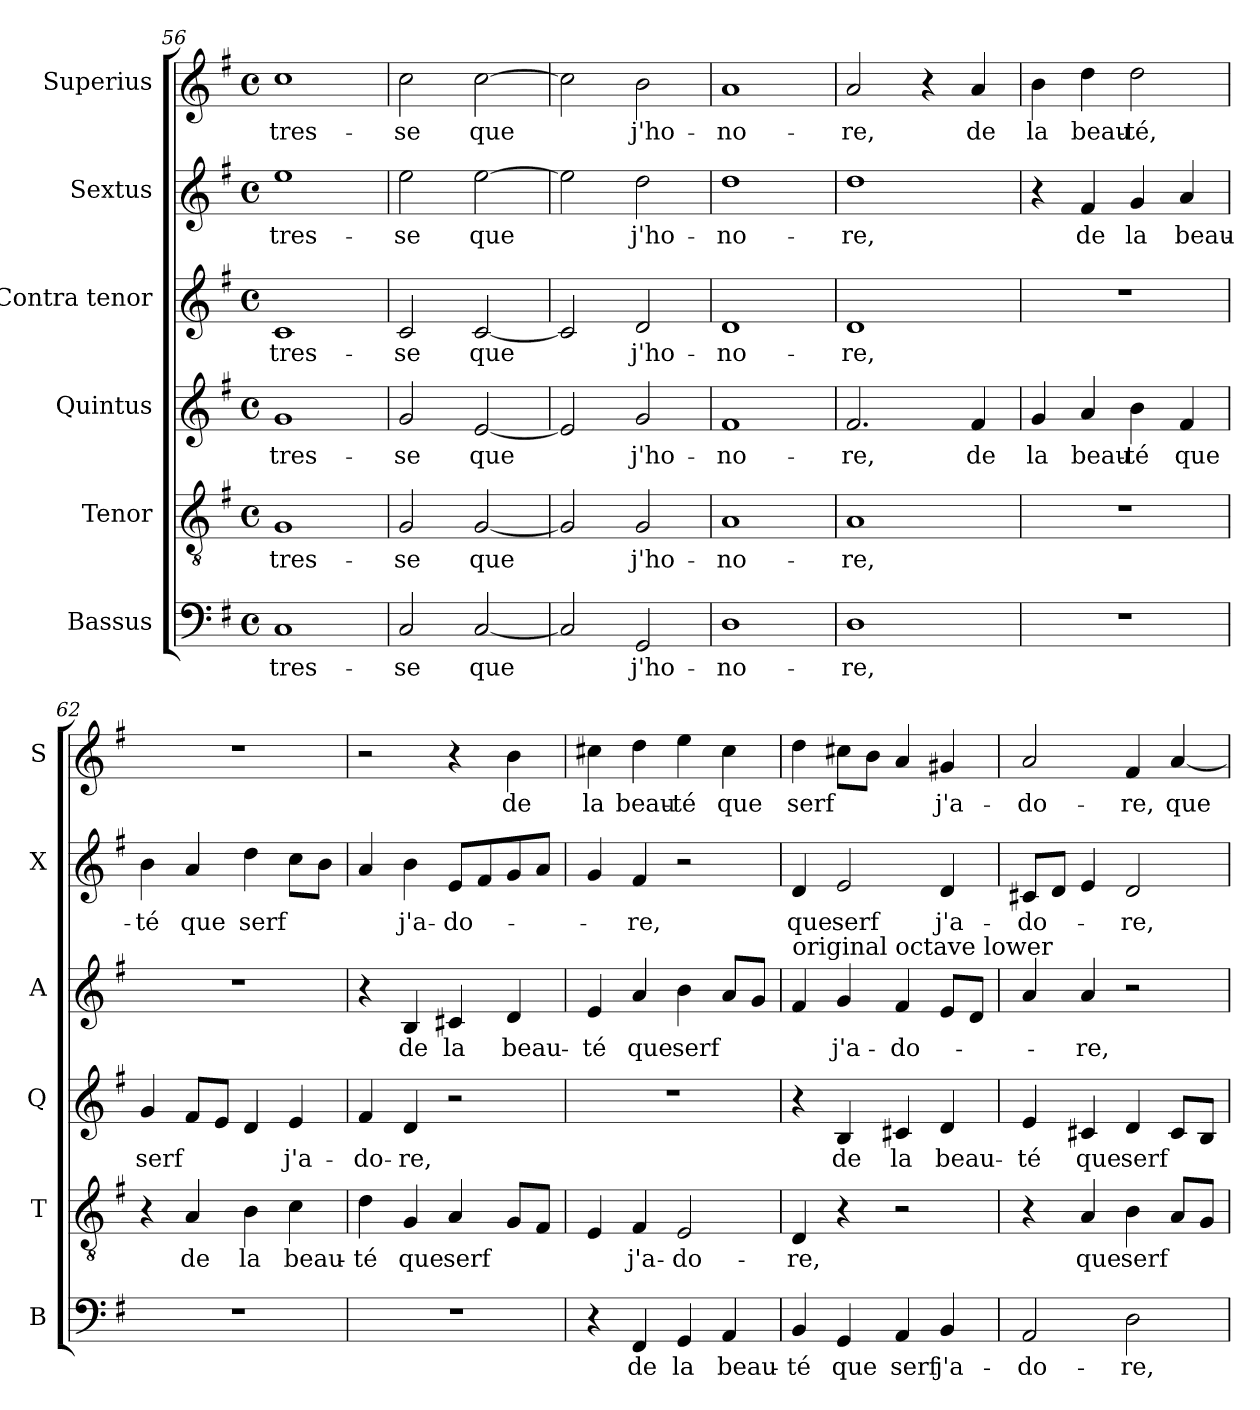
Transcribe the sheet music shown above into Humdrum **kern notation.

**kern	**text	**kern	**text	**kern	**text	**kern	**text	**kern	**text	**kern	**text
*part6	*part6	*part5	*part5	*part4	*part4	*part3	*part3	*part2	*part2	*part1	*part1
*staff6	*staff6	*staff5	*staff5	*staff4	*staff4	*staff3	*staff3	*staff2	*staff2	*staff1	*staff1
*I"Bassus	*	*I"Tenor	*	*I"Quintus	*	*I"Contra tenor	*	*I"Sextus	*	*I"Superius	*
*I'B	*	*I'T	*	*I'Q	*	*I'A	*	*I'X	*	*I'S	*
*clefF4	*	*clefGv2	*	*clefG2	*	*clefG2	*	*clefG2	*	*clefG2	*
*k[f#]	*	*k[f#]	*	*k[f#]	*	*k[f#]	*	*k[f#]	*	*k[f#]	*
*G:	*	*G:	*	*G:	*	*G:	*	*G:	*	*G:	*
*M4/4	*	*M4/4	*	*M4/4	*	*M4/4	*	*M4/4	*	*M4/4	*
*met(c)	*	*met(c)	*	*met(c)	*	*met(c)	*	*met(c)	*	*met(c)	*
=56	=56	=56	=56	=56	=56	=56	=56	=56	=56	=56	=56
!	!LO:LY:b	!	!LO:LY:b	!	!LO:LY:b	!	!LO:LY:b	!	!LO:LY:b	!	!LO:LY:b
1C	-tres-	1G	-tres-	1g	-tres-	1c	-tres-	1ee	-tres-	1cc	-tres-
=57	=57	=57	=57	=57	=57	=57	=57	=57	=57	=57	=57
!	!LO:LY:b	!	!LO:LY:b	!	!LO:LY:b	!	!LO:LY:b	!	!LO:LY:b	!	!LO:LY:b
2C/	-se	2G/	-se	2g/	-se	2c/	-se	2ee\	-se	2cc\	-se
!	!LO:LY:b	!	!LO:LY:b	!	!LO:LY:b	!	!LO:LY:b	!	!LO:LY:b	!	!LO:LY:b
[2C/	que	[2G/	que	[2e/	que	[2c/	que	[2ee\	que	[2cc\	que
=58	=58	=58	=58	=58	=58	=58	=58	=58	=58	=58	=58
2C/]	.	2G/]	.	2e/]	.	2c/]	.	2ee\]	.	2cc\]	.
!	!LO:LY:b	!	!LO:LY:b	!	!LO:LY:b	!	!LO:LY:b	!	!LO:LY:b	!	!LO:LY:b
2GG/	j'ho-	2G/	j'ho-	2g/	j'ho-	2d/	j'ho-	2dd\	j'ho-	2b\	j'ho-
=59	=59	=59	=59	=59	=59	=59	=59	=59	=59	=59	=59
!	!LO:LY:b	!	!LO:LY:b	!	!LO:LY:b	!	!LO:LY:b	!	!LO:LY:b	!	!LO:LY:b
1D	-no-	1A	-no-	1f#	-no-	1d	-no-	1dd	-no-	1a	-no-
!!LO:PB:g=z
=60	=60	=60	=60	=60	=60	=60	=60	=60	=60	=60	=60
!	!LO:LY:b	!	!LO:LY:b	!	!LO:LY:b	!	!LO:LY:b	!	!LO:LY:b	!	!LO:LY:b
1D	-re,	1A	-re,	2.f#/	-re,	1d	-re,	1dd	-re,	2a/	-re,
.	.	.	.	.	.	.	.	.	.	4r	.
!	!	!	!	!	!LO:LY:b	!	!	!	!	!	!LO:LY:b
.	.	.	.	4f#/	de	.	.	.	.	4a/	de
=61	=61	=61	=61	=61	=61	=61	=61	=61	=61	=61	=61
!	!	!	!	!	!LO:LY:b	!	!	!	!	!	!LO:LY:b
1r	.	1r	.	4g/	la	1r	.	4r	.	4b\	la
!	!	!	!	!	!LO:LY:b	!	!	!	!LO:LY:b	!	!LO:LY:b
.	.	.	.	4a/	beau-	.	.	4f#/	de	4dd\	beau-
!	!	!	!	!	!LO:LY:b	!	!	!	!LO:LY:b	!	!LO:LY:b
.	.	.	.	4b\	-té	.	.	4g/	la	2dd\	-té,
!	!	!	!	!	!LO:LY:b	!	!	!	!LO:LY:b	!	!
.	.	.	.	4f#/	que	.	.	4a/	beau-	.	.
=62	=62	=62	=62	=62	=62	=62	=62	=62	=62	=62	=62
!	!	!	!	!	!LO:LY:b	!	!	!	!LO:LY:b	!	!
1r	.	4r	.	4g/	serf	1r	.	4b\	-té	1r	.
!	!	!	!LO:LY:b	!	!	!	!	!	!LO:LY:b	!	!
.	.	4A/	de	8f#/L	.	.	.	4a/	que	.	.
.	.	.	.	8e/J	.	.	.	.	.	.	.
!	!	!	!LO:LY:b	!	!	!	!	!	!LO:LY:b	!	!
.	.	4B\	la	4d/	.	.	.	4dd\	serf	.	.
!	!	!	!LO:LY:b	!	!LO:LY:b	!	!	!	!	!	!
.	.	4c\	beau-	4e/	j'a-	.	.	8cc\L	.	.	.
.	.	.	.	.	.	.	.	8b\J	.	.	.
=63	=63	=63	=63	=63	=63	=63	=63	=63	=63	=63	=63
!	!	!	!LO:LY:b	!	!LO:LY:b	!	!	!	!	!	!
1r	.	4d\	-té	4f#/	-do-	4r	.	4a/	.	2r	.
!	!	!	!LO:LY:b	!	!LO:LY:b	!	!LO:LY:b	!	!LO:LY:b	!	!
.	.	4G/	que	4d/	-re,	4B/	de	4b\	j'a-	.	.
!	!	!	!LO:LY:b	!	!	!	!LO:LY:b	!	!LO:LY:b	!	!
.	.	4A/	serf	2r	.	4c#X/	la	8e/L	-do-	4r	.
.	.	.	.	.	.	.	.	8f#/	.	.	.
!	!	!	!	!	!	!	!LO:LY:b	!	!	!	!LO:LY:b
.	.	8G/L	.	.	.	4d/	beau-	8g/	.	4b\	de
.	.	8F#/J	.	.	.	.	.	8a/J	.	.	.
=64	=64	=64	=64	=64	=64	=64	=64	=64	=64	=64	=64
!	!	!	!	!	!	!	!LO:LY:b	!	!	!	!LO:LY:b
4r	.	4E/	.	1r	.	4e/	-té	4g/	.	4cc#X\	la
!	!LO:LY:b	!	!LO:LY:b	!	!	!	!LO:LY:b	!	!LO:LY:b	!	!LO:LY:b
4FF#/	de	4F#/	j'a-	.	.	4a/	que	4f#/	-re,	4dd\	beau-
!	!LO:LY:b	!	!LO:LY:b	!	!	!	!LO:LY:b	!	!	!	!LO:LY:b
4GG/	la	2E/	-do-	.	.	4b\	serf	2r	.	4ee\	-té
!	!LO:LY:b	!	!	!	!	!	!	!	!	!	!LO:LY:b
4AA/	beau-	.	.	.	.	8a/L	.	.	.	4cc#\	que
.	.	.	.	.	.	8g/J	.	.	.	.	.
=65	=65	=65	=65	=65	=65	=65	=65	=65	=65	=65	=65
!	!	!	!	!	!	!LO:TX:a:t=original octave lower	!	!	!	!	!
!	!LO:LY:b	!	!LO:LY:b	!	!	!	!	!	!LO:LY:b	!	!LO:LY:b
4BB/	-té	4D/	-re,	4r	.	4f#/	.	4d/	que	4dd\	serf
!	!LO:LY:b	!	!	!	!LO:LY:b	!	!LO:LY:b	!	!LO:LY:b	!	!
4GG/	que	4r	.	4B/	de	4g/	j'a-	2e/	serf	8cc#X\L	.
.	.	.	.	.	.	.	.	.	.	8b\J	.
!	!LO:LY:b	!	!	!	!LO:LY:b	!	!LO:LY:b	!	!	!	!
4AA/	serf	2r	.	4c#X/	la	4f#/	-do-	.	.	4a/	.
!	!LO:LY:b	!	!	!	!LO:LY:b	!	!	!	!LO:LY:b	!	!LO:LY:b
4BB/	j'a-	.	.	4d/	beau-	8e/L	.	4d/	j'a-	4g#X/	j'a-
.	.	.	.	.	.	8d/J	.	.	.	.	.
=66	=66	=66	=66	=66	=66	=66	=66	=66	=66	=66	=66
!	!LO:LY:b	!	!	!	!LO:LY:b	!	!	!	!LO:LY:b	!	!LO:LY:b
2AA/	-do-	4r	.	4e/	-té	4a/	.	8c#X/L	-do-	2a/	-do-
.	.	.	.	.	.	.	.	8d/J	.	.	.
!	!	!	!LO:LY:b	!	!LO:LY:b	!	!LO:LY:b	!	!	!	!
.	.	4A/	que	4c#X/	que	4a/	-re,	4e/	.	.	.
!	!LO:LY:b	!	!LO:LY:b	!	!LO:LY:b	!	!	!	!LO:LY:b	!	!LO:LY:b
2D\	-re,	4B\	serf	4d/	serf	2r	.	2d/	-re,	4f#/	-re,
!	!	!	!	!	!	!	!	!	!	!	!LO:LY:b
.	.	8A/L	.	8c#/L	.	.	.	.	.	[4a/	que
.	.	8G/J	.	8B/J	.	.	.	.	.	.	.
=	=	=	=	=	=	=	=	=	=	=	=
*-	*-	*-	*-	*-	*-	*-	*-	*-	*-	*-	*-
